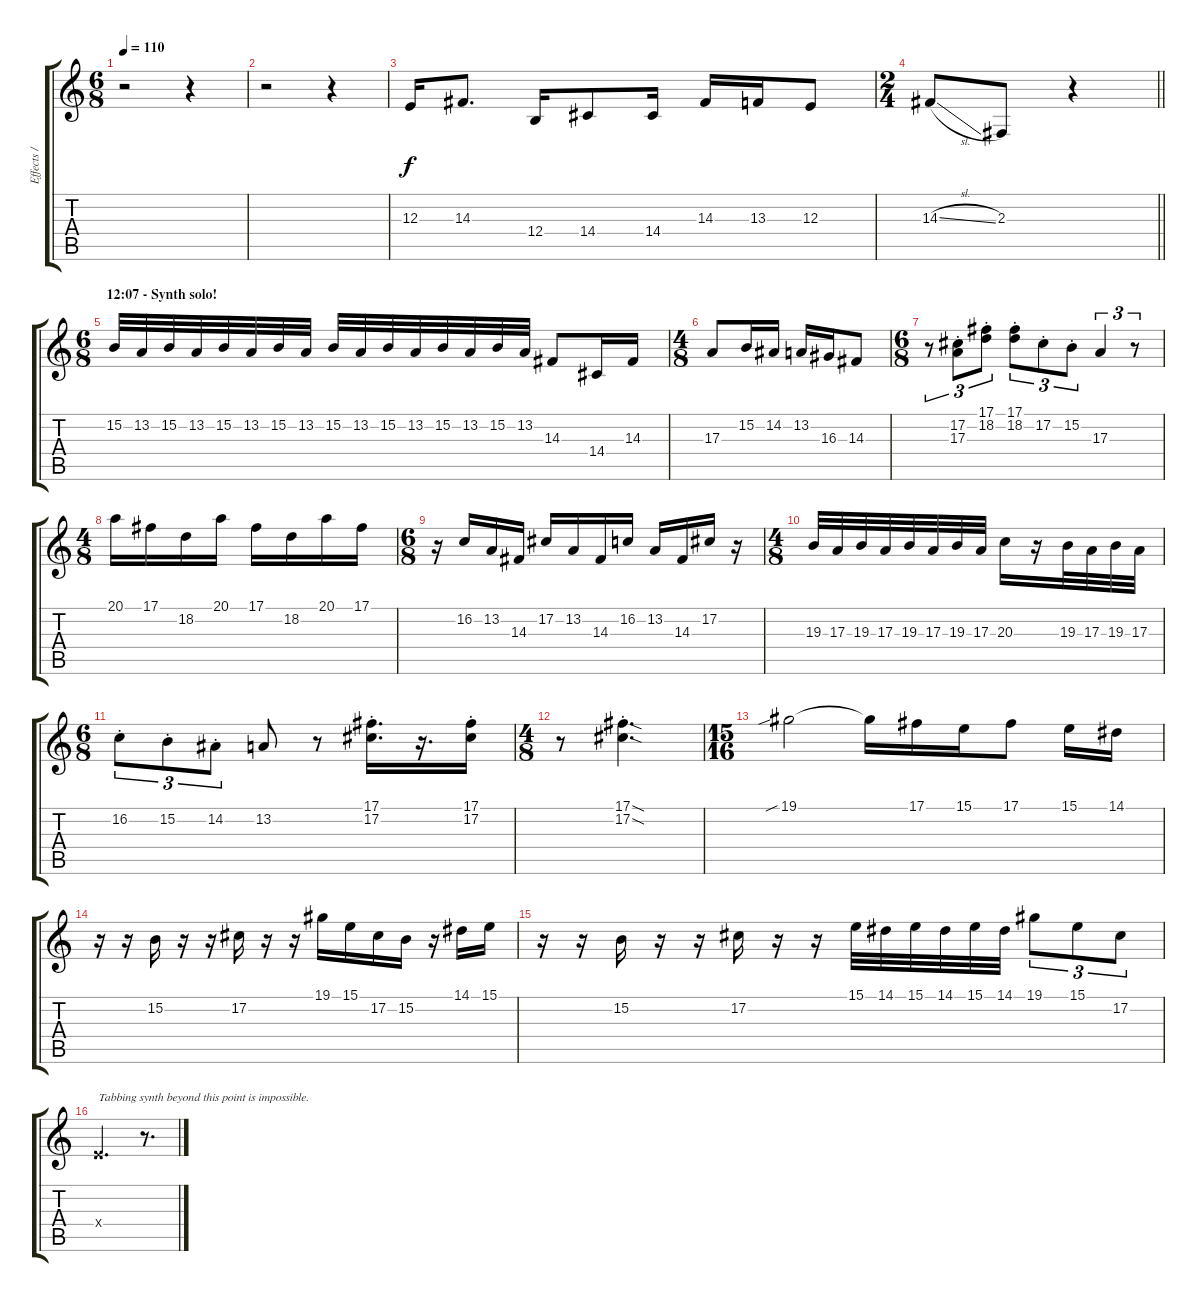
\track ("Effects / Vocals / Add'l Guitar" "Effects / ") {instrument lead2sawtooth}
\staff {score tabs}
\tuning (Db4 Ab3 E3 B2 Gb2 Db2) {hide}
\ts (6 8)
\tempo 110
\clef g2
\ks c
r.2{dy f} r.4 |
r.2 r.4 |
12.3.16{balance 8} 14.3.8{d beam split} 12.4.16 14.4.8{beam merge} 14.4.16{beam split} 14.3.16 13.3.16 12.3.8 |
\ts (2 4)
\barLineRight lightlight
14.3{sl}.8 2.3.8 r.4 |
\ts (6 8)
\section ("" "12:07 - Synth solo!")
15.2.32{instrument tangoaccordion} 13.2.32 15.2.32 13.2.32 15.2.32 13.2.32 15.2.32 13.2.32{beam split} 15.2.32 13.2.32 15.2.32 13.2.32{beam merge} 15.2.32 13.2.32 15.2.32 13.2.32{beam split} 14.3.8 14.4.16 14.3.16 |
\ts (4 8)
17.3.8{beam merge} 15.2.16 14.2.16 13.2.16 16.3.16{beam merge} 14.3.8 |
\ts (6 8)
r.8{tu (3 2)} (17.2{st} 17.3{st}).8{tu (3 2)} (17.1{st} 18.2{st}).8{tu (3 2) beam split} (17.1{st} 18.2{st}).8{tu (3 2)} 17.2{st}.8{tu (3 2) beam merge} 15.2{st}.8{tu (3 2)} 17.3.4{tu (3 2)} r.8{tu (3 2)} |
\ts (4 8)
20.1.16 17.1.16{beam merge} 18.2.16 20.1.16 17.1.16 18.2.16{beam merge} 20.1.16 17.1.16 |
\ts (6 8)
r.16 16.2.16 13.2.16 14.3.16{beam split} 17.2.16 13.2.16{beam merge} 14.3.16 16.2.16{beam split} 13.2.16 14.3.16 17.2.16 r.16 |
\ts (4 8)
19.3.32 17.3.32 19.3.32{beam merge} 17.3.32{beam merge} 19.3.32 17.3.32 19.3.32 17.3.32 20.3.16 r.16 19.3.32 17.3.32 19.3.32 17.3.32 |
\ts (6 8)
16.2{st}.8{tu (3 2)} 15.2{st}.8{tu (3 2)} 14.2{st}.8{tu (3 2) beam split} 13.2.8 r.8 (17.1{st} 17.2{st}).16{d} r.16{d} (17.1{st} 17.2{st}).16 |
\ts (4 8)
r.8 (17.1{sod st} 17.2{sod st}).4{d} |
\ts (15 16)
19.1{sib}.2 19.1{t}.16 17.1.16 15.1.16 17.1.8 15.1.16 14.1.16 |
r.16 r.16 15.2.16 r.16 r.16 17.2.16 r.16 r.16 19.1.16 15.1.16 17.2.16 15.2.16 r.16 14.1.16 15.1.16 |
r.16 r.16 15.2.16 r.16 r.16 17.2.16 r.16 r.16 15.1.32 14.1.32 15.1.32 14.1.32 15.1.32 14.1.32{beam split} 19.1.8{tu (3 2) beam merge} 15.1.8{tu (3 2)} 17.2.8{tu (3 2)} |
17.4{x}.2{d txt "Tabbing synth beyond this point is impossible."} r.8{d}
